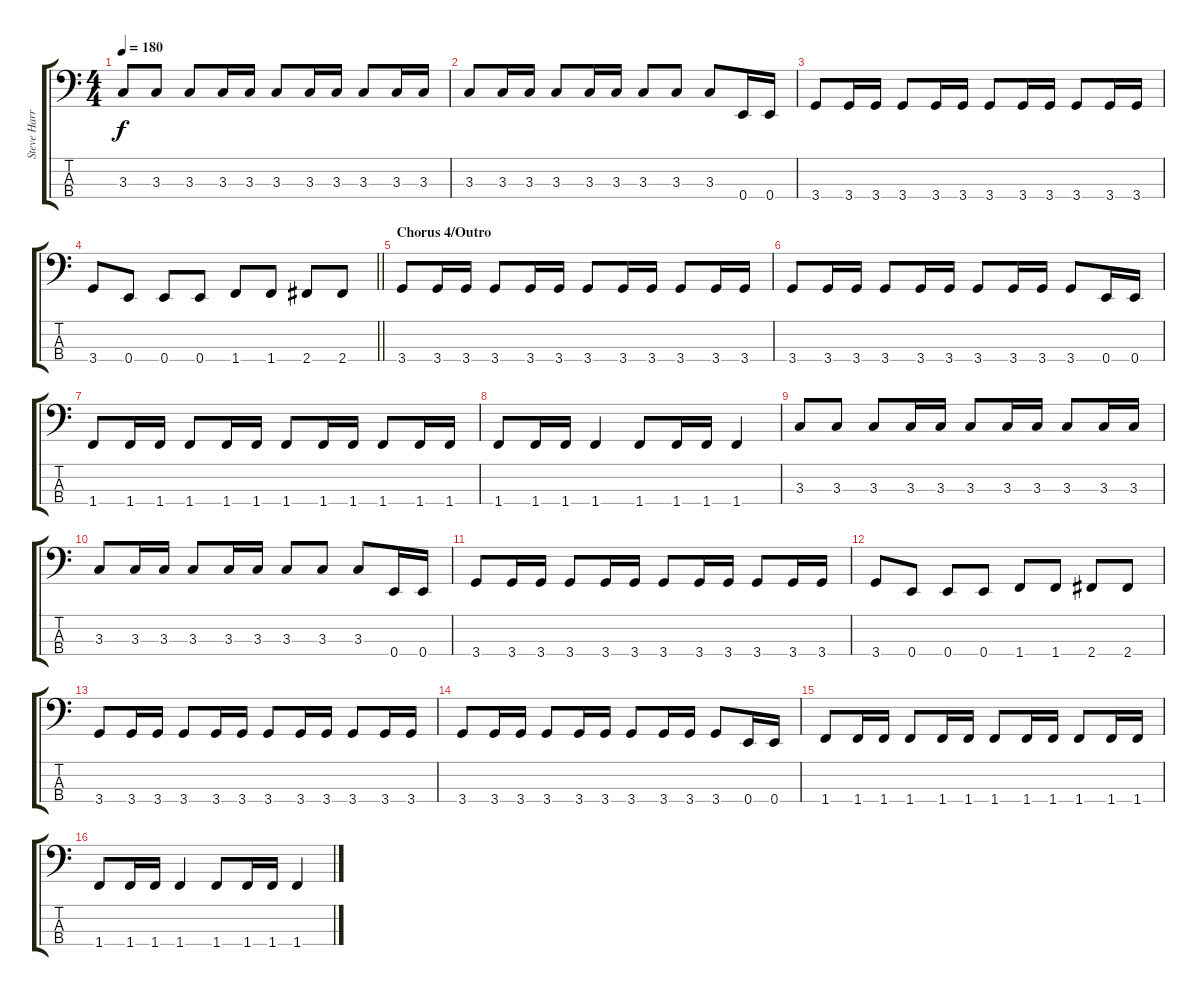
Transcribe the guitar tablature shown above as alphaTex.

\track ("Steve Harris" "Steve Harr") {instrument electricbassfinger}
\staff {score tabs}
\tuning (G2 D2 A1 E1) {hide}
\ts (4 4)
\tempo 180
\clef f4
\ks c
3.3.8{dy f} 3.3.8 3.3.8 3.3.16 3.3.16 3.3.8 3.3.16 3.3.16 3.3.8 3.3.16 3.3.16 |
3.3.8 3.3.16 3.3.16 3.3.8 3.3.16 3.3.16 3.3.8 3.3.8 3.3.8 0.4.16 0.4.16 |
3.4.8 3.4.16 3.4.16 3.4.8 3.4.16 3.4.16 3.4.8 3.4.16 3.4.16 3.4.8 3.4.16 3.4.16 |
\barLineRight lightlight
3.4.8 0.4.8 0.4.8 0.4.8 1.4.8 1.4.8 2.4.8 2.4.8 |
\section ("" "Chorus 4/Outro")
3.4.8 3.4.16 3.4.16 3.4.8 3.4.16 3.4.16 3.4.8 3.4.16 3.4.16 3.4.8 3.4.16 3.4.16 |
3.4.8 3.4.16 3.4.16 3.4.8 3.4.16 3.4.16 3.4.8 3.4.16 3.4.16 3.4.8 0.4.16 0.4.16 |
1.4.8 1.4.16 1.4.16 1.4.8 1.4.16 1.4.16 1.4.8 1.4.16 1.4.16 1.4.8 1.4.16 1.4.16 |
1.4.8 1.4.16 1.4.16 1.4.4 1.4.8 1.4.16 1.4.16 1.4.4 |
3.3.8 3.3.8 3.3.8 3.3.16 3.3.16 3.3.8 3.3.16 3.3.16 3.3.8 3.3.16 3.3.16 |
3.3.8 3.3.16 3.3.16 3.3.8 3.3.16 3.3.16 3.3.8 3.3.8 3.3.8 0.4.16 0.4.16 |
3.4.8 3.4.16 3.4.16 3.4.8 3.4.16 3.4.16 3.4.8 3.4.16 3.4.16 3.4.8 3.4.16 3.4.16 |
3.4.8 0.4.8 0.4.8 0.4.8 1.4.8 1.4.8 2.4.8 2.4.8 |
3.4.8 3.4.16 3.4.16 3.4.8 3.4.16 3.4.16 3.4.8 3.4.16 3.4.16 3.4.8 3.4.16 3.4.16 |
3.4.8 3.4.16 3.4.16 3.4.8 3.4.16 3.4.16 3.4.8 3.4.16 3.4.16 3.4.8 0.4.16 0.4.16 |
1.4.8 1.4.16 1.4.16 1.4.8 1.4.16 1.4.16 1.4.8 1.4.16 1.4.16 1.4.8 1.4.16 1.4.16 |
1.4.8 1.4.16 1.4.16 1.4.4 1.4.8 1.4.16 1.4.16 1.4.4
